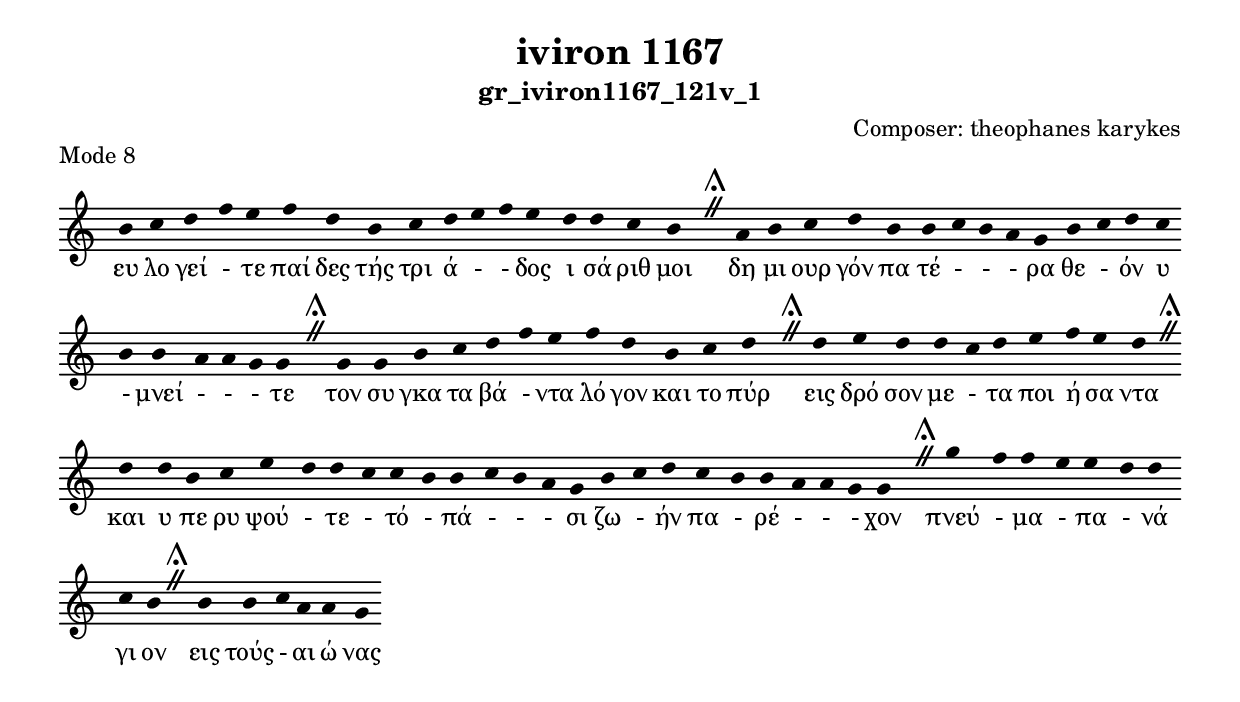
\include "gregorian.ly"

	\header {
 	  title = "iviron 1167"
	  subtitle = "gr_iviron1167_121v_1"
	  composer = "Composer: theophanes karykes"
	  piece = "Mode 8"
	}

	chant = {
	  b'4 c''4 d''4 f''4 e''4 f''4 d''4 b'4 c''4 d''4 e''4 f''4 e''4 d''4 d''4 c''4 b'4 \divisioMaior
 a'4 b'4 c''4 d''4 b'4 b'4 c''4 b'4 a'4 g'4 b'4 c''4 d''4 c''4 b'4 b'4 a'4 a'4 g'4 g'4 \divisioMaior
 g'4 g'4 b'4 c''4 d''4 f''4 e''4 f''4 d''4 b'4 c''4 d''4 \divisioMaior
 d''4 e''4 d''4 d''4 c''4 d''4 e''4 f''4 e''4 d''4 \divisioMaior
 d''4 d''4 b'4 c''4 e''4 d''4 d''4 c''4 c''4 b'4 b'4 c''4 b'4 a'4 g'4 b'4 c''4 d''4 c''4 b'4 b'4 a'4 a'4 g'4 g'4 \divisioMaior
 g''4 f''4 f''4 e''4 e''4 d''4 d''4 c''4 b'4 \divisioMaior
 b'4 b'4 c''4 a'4 a'4 g'4\finalis
	}

	verba = \lyricmode {ευ λο γεί - τε παί δες τής τρι ά -  - δος ι σά ριθ μοι 
δη μι ουρ γόν πα τέ -  -  - ρα θε - όν υ - μνεί -  -  - τε 
τον συ γκα τα βά - ντα λό γον και το πύρ 
εις δρό σον με - τα ποι ή σα ντα 
και υ πε ρυ ψού - τε - τό - πά -  -  - σι ζω - ήν πα - ρέ -  -  - χον 
πνεύ - μα - πα - νά γι ον 
εις τούς - αι ώ νας 
	}


	\score {
	  \new Staff <<
	  \new Voice = "melody" \chant
	  \new Lyrics = "one" \lyricsto melody \verba
	  >>
	  \layout {
	    \context {
	      \Staff
	      \remove "Time_signature_engraver"
	      \remove "Bar_engraver"
	    }
	    \context {
	      \Voice
	      \remove "Stem_engraver"
	    }
	  }
	}